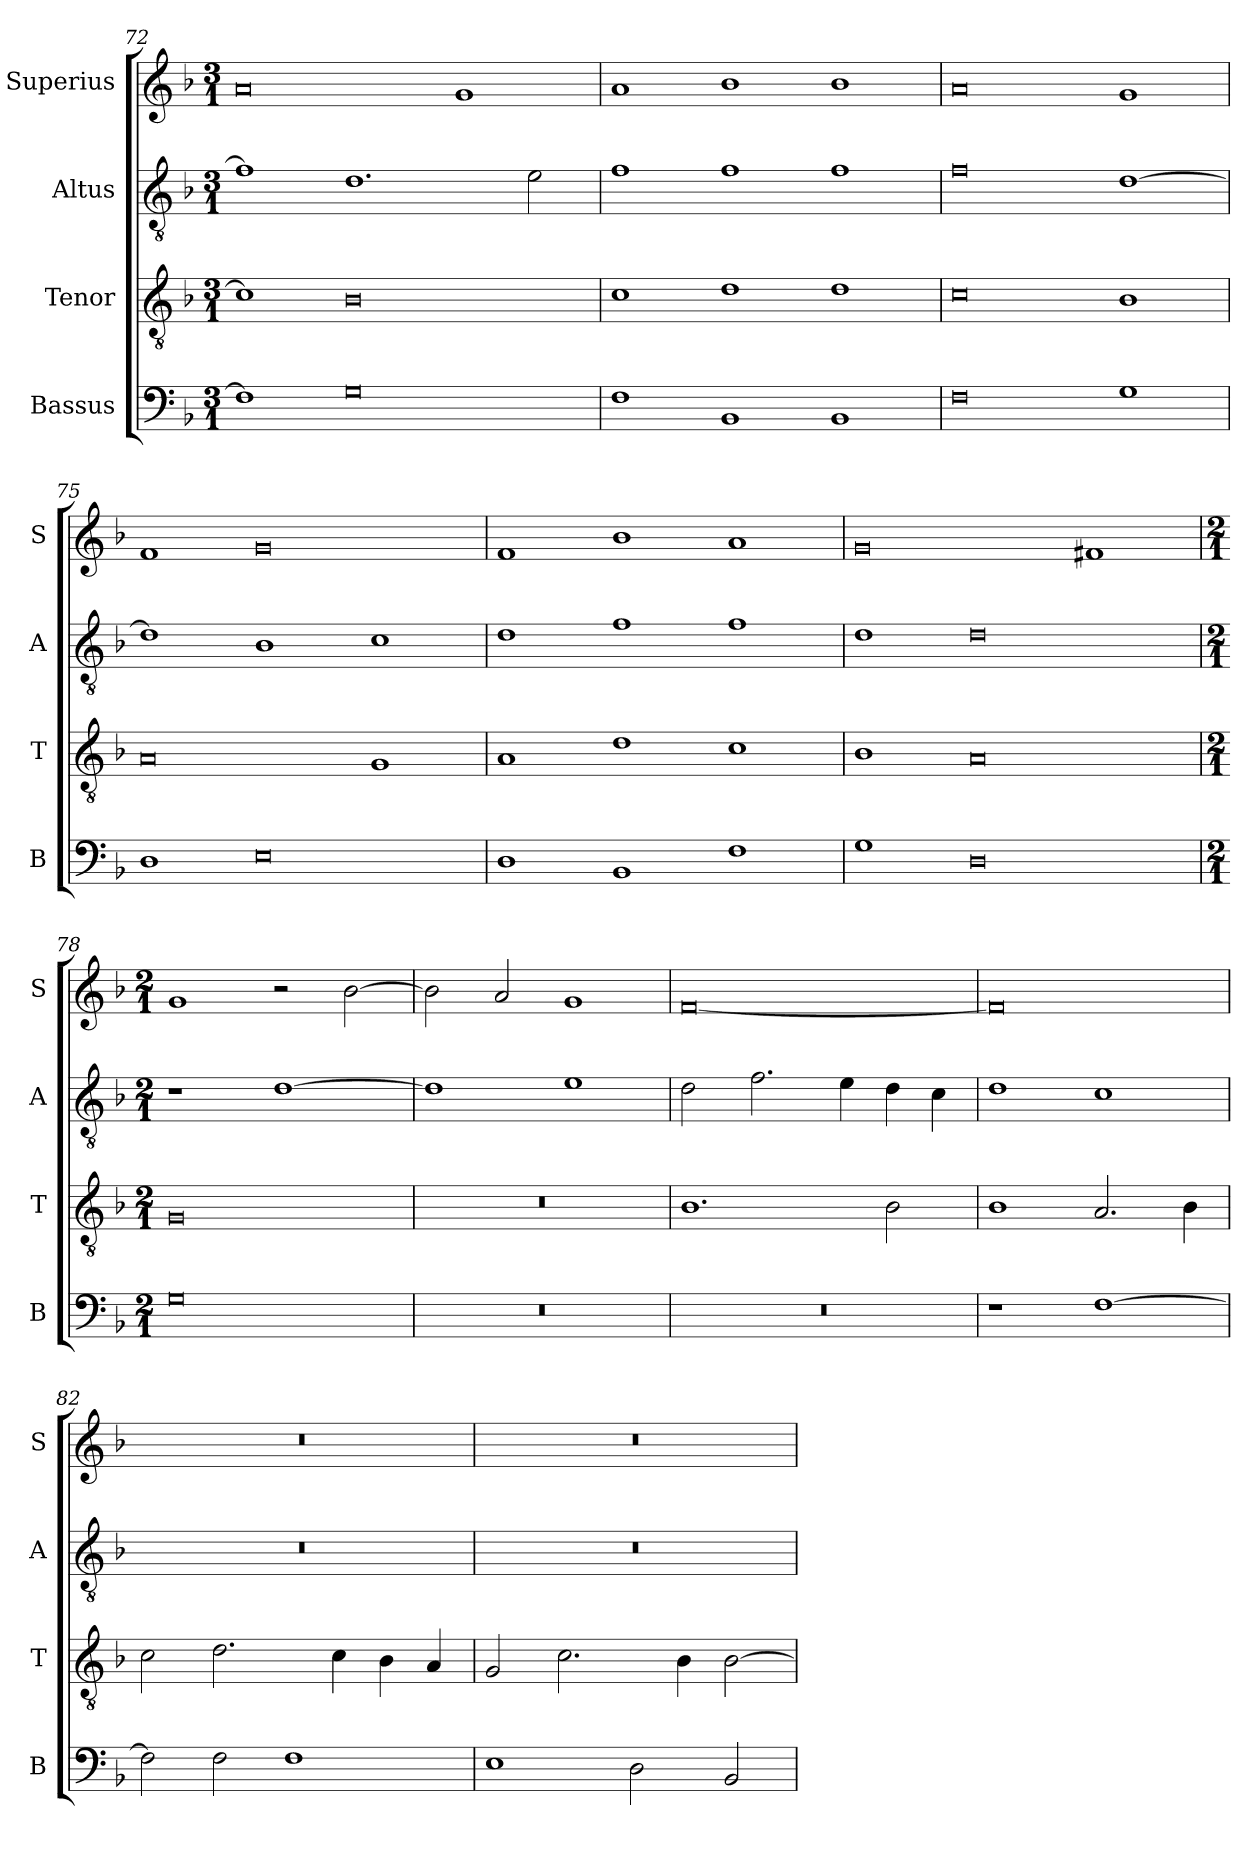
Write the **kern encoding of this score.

**kern	**kern	**kern	**kern
*part4	*part3	*part2	*part1
*staff4	*staff3	*staff2	*staff1
*I"Bassus	*I"Tenor	*I"Altus	*I"Superius
*I'B	*I'T	*I'A	*I'S
*clefF4	*clefGv2	*clefGv2	*clefG2
*k[b-]	*k[b-]	*k[b-]	*k[b-]
*F:	*F:	*F:	*F:
*M3/1	*M3/1	*M3/1	*M3/1
=72	=72	=72	=72
1F]	1c]	1f]	0a
0G	0B-	1.d	.
.	.	.	1g
.	.	2e	.
=73	=73	=73	=73
1F	1c	1f	1a
1BB-	1d	1f	1b-
1BB-	1d	1f	1b-
=74	=74	=74	=74
0F	0c	0f	0a
1G	1B-	[1d	1g
=75	=75	=75	=75
1D	0A	1d]	1f
0E	.	1B-	0g
.	1G	1c	.
=76	=76	=76	=76
1D	1A	1d	1f
1BB-	1d	1f	1b-
1F	1c	1f	1a
=77	=77	=77	=77
1G	1B-	1d	0g
0D	0A	0d	.
.	.	.	1f#X
=78	=78	=78	=78
*M2/1	*M2/1	*M2/1	*M2/1
0G	0G	1r	1g
.	.	[1d	2r
.	.	.	[2b-
=79	=79	=79	=79
0r	0r	1d]	2b-]
.	.	.	2a
.	.	1e	1g
=80	=80	=80	=80
0r	1.B-	2d	[0f
.	.	2.f	.
.	.	4e	.
.	2B-	4d	.
.	.	4c	.
=81	=81	=81	=81
1r	1B-	1d	0f]
[1F	2.A	1c	.
.	4B-	.	.
=82	=82	=82	=82
2F]	2c	0r	0r
2F	2.d	.	.
1F	.	.	.
.	4c	.	.
.	4B-	.	.
.	4A	.	.
=83	=83	=83	=83
1E	2G	0r	0r
.	2.c	.	.
2D	.	.	.
.	4B-	.	.
2BB-	[2B-	.	.
=	=	=	=
*-	*-	*-	*-
